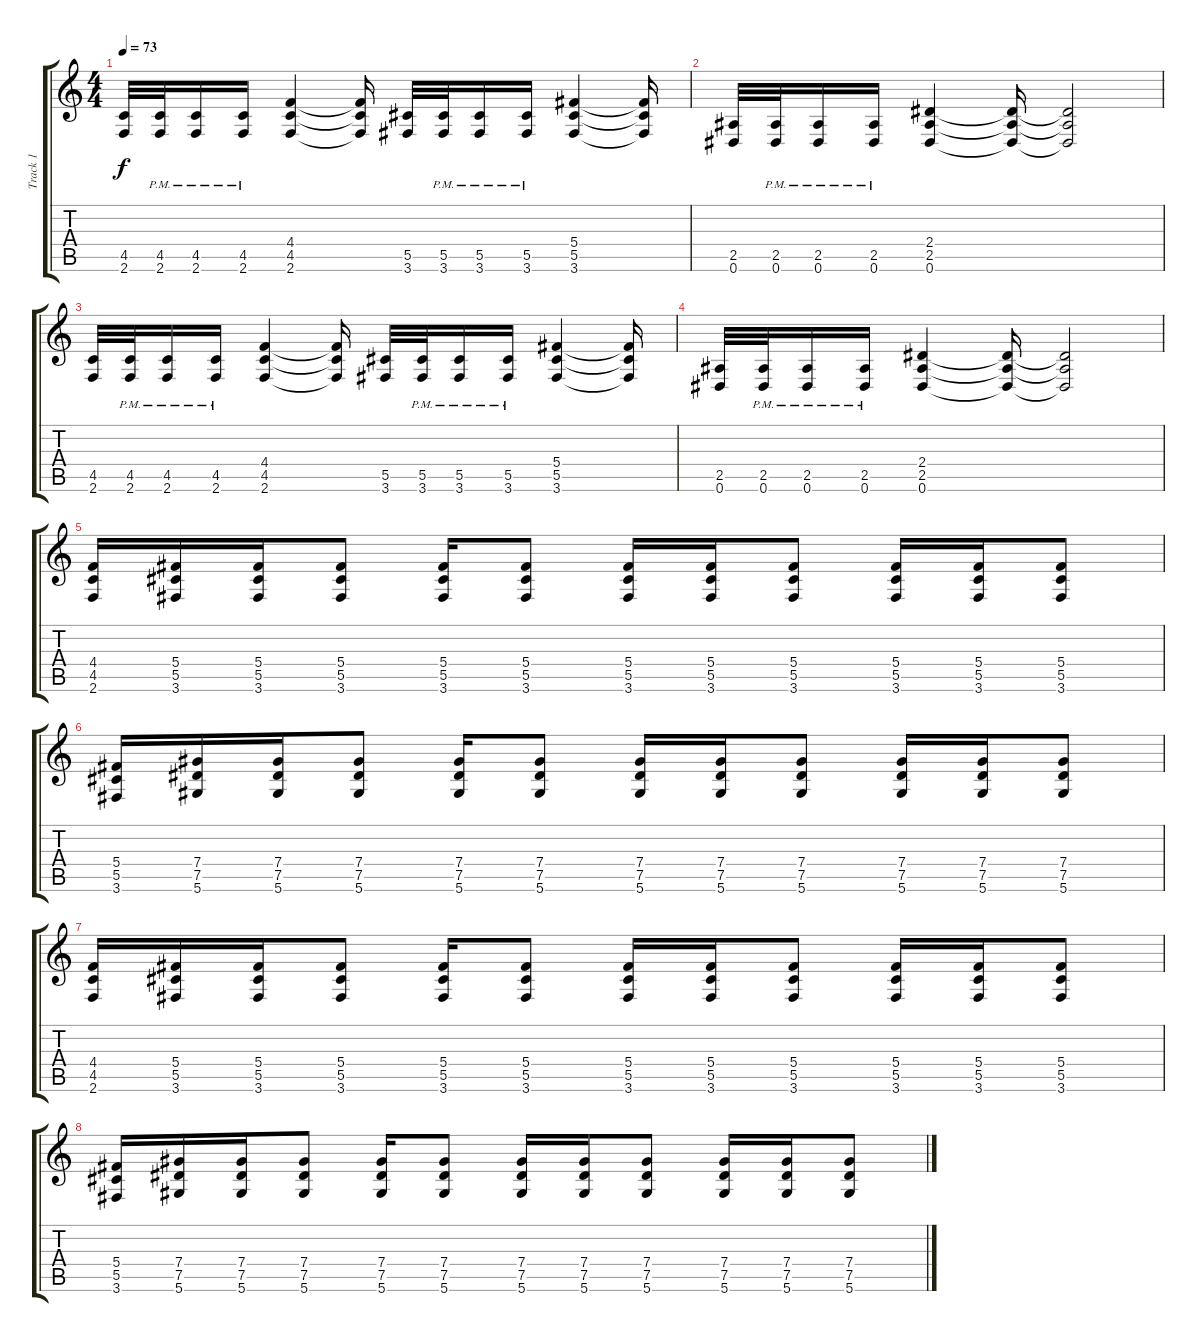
\track ("Track 1" "Track 1") {instrument overdrivenguitar}
\staff {score tabs}
\tuning (Eb4 Bb3 Gb3 Db3 Ab2 Eb2) {hide}
\ts (4 4)
\tempo 73
\clef g2
\ks c
(4.5 2.6).32{dy f} (4.5{pm} 2.6{pm}).32 (4.5{pm} 2.6{pm}).16 (4.5{pm} 2.6{pm}).16 (4.4 4.5 2.6).4 (4.4{t} 4.5{t} 2.6{t}).16 (5.5 3.6).32 (5.5{pm} 3.6{pm}).32 (5.5{pm} 3.6{pm}).16 (5.5{pm} 3.6{pm}).16 (5.4 5.5 3.6).4 (5.4{t} 5.5{t} 3.6{t}).16 |
(2.5 0.6).32 (2.5{pm} 0.6{pm}).32 (2.5{pm} 0.6{pm}).16 (2.5{pm} 0.6{pm}).16 (2.4 2.5 0.6).4 (2.4{t} 2.5{t} 0.6{t}).16 (2.4{t} 2.5{t} 0.6{t}).2 |
(4.5 2.6).32 (4.5{pm} 2.6{pm}).32 (4.5{pm} 2.6{pm}).16 (4.5{pm} 2.6{pm}).16 (4.4 4.5 2.6).4 (4.4{t} 4.5{t} 2.6{t}).16 (5.5 3.6).32 (5.5{pm} 3.6{pm}).32 (5.5{pm} 3.6{pm}).16 (5.5{pm} 3.6{pm}).16 (5.4 5.5 3.6).4 (5.4{t} 5.5{t} 3.6{t}).16 |
(2.5 0.6).32 (2.5{pm} 0.6{pm}).32 (2.5{pm} 0.6{pm}).16 (2.5{pm} 0.6{pm}).16 (2.4 2.5 0.6).4 (2.4{t} 2.5{t} 0.6{t}).16 (2.4{t} 2.5{t} 0.6{t}).2 |
(4.4 4.5 2.6).16 (5.4 5.5 3.6).16 (5.4 5.5 3.6).16 (5.4 5.5 3.6).8 (5.4 5.5 3.6).16 (5.4 5.5 3.6).8 (5.4 5.5 3.6).16 (5.4 5.5 3.6).16 (5.4 5.5 3.6).8 (5.4 5.5 3.6).16 (5.4 5.5 3.6).16 (5.4 5.5 3.6).8 |
(5.4 5.5 3.6).16 (7.4 7.5 5.6).16 (7.4 7.5 5.6).16 (7.4 7.5 5.6).8 (7.4 7.5 5.6).16 (7.4 7.5 5.6).8 (7.4 7.5 5.6).16 (7.4 7.5 5.6).16 (7.4 7.5 5.6).8 (7.4 7.5 5.6).16 (7.4 7.5 5.6).16 (7.4 7.5 5.6).8 |
(4.4 4.5 2.6).16 (5.4 5.5 3.6).16 (5.4 5.5 3.6).16 (5.4 5.5 3.6).8 (5.4 5.5 3.6).16 (5.4 5.5 3.6).8 (5.4 5.5 3.6).16 (5.4 5.5 3.6).16 (5.4 5.5 3.6).8 (5.4 5.5 3.6).16 (5.4 5.5 3.6).16 (5.4 5.5 3.6).8 |
(5.4 5.5 3.6).16 (7.4 7.5 5.6).16 (7.4 7.5 5.6).16 (7.4 7.5 5.6).8 (7.4 7.5 5.6).16 (7.4 7.5 5.6).8 (7.4 7.5 5.6).16 (7.4 7.5 5.6).16 (7.4 7.5 5.6).8 (7.4 7.5 5.6).16 (7.4 7.5 5.6).16 (7.4 7.5 5.6).8
